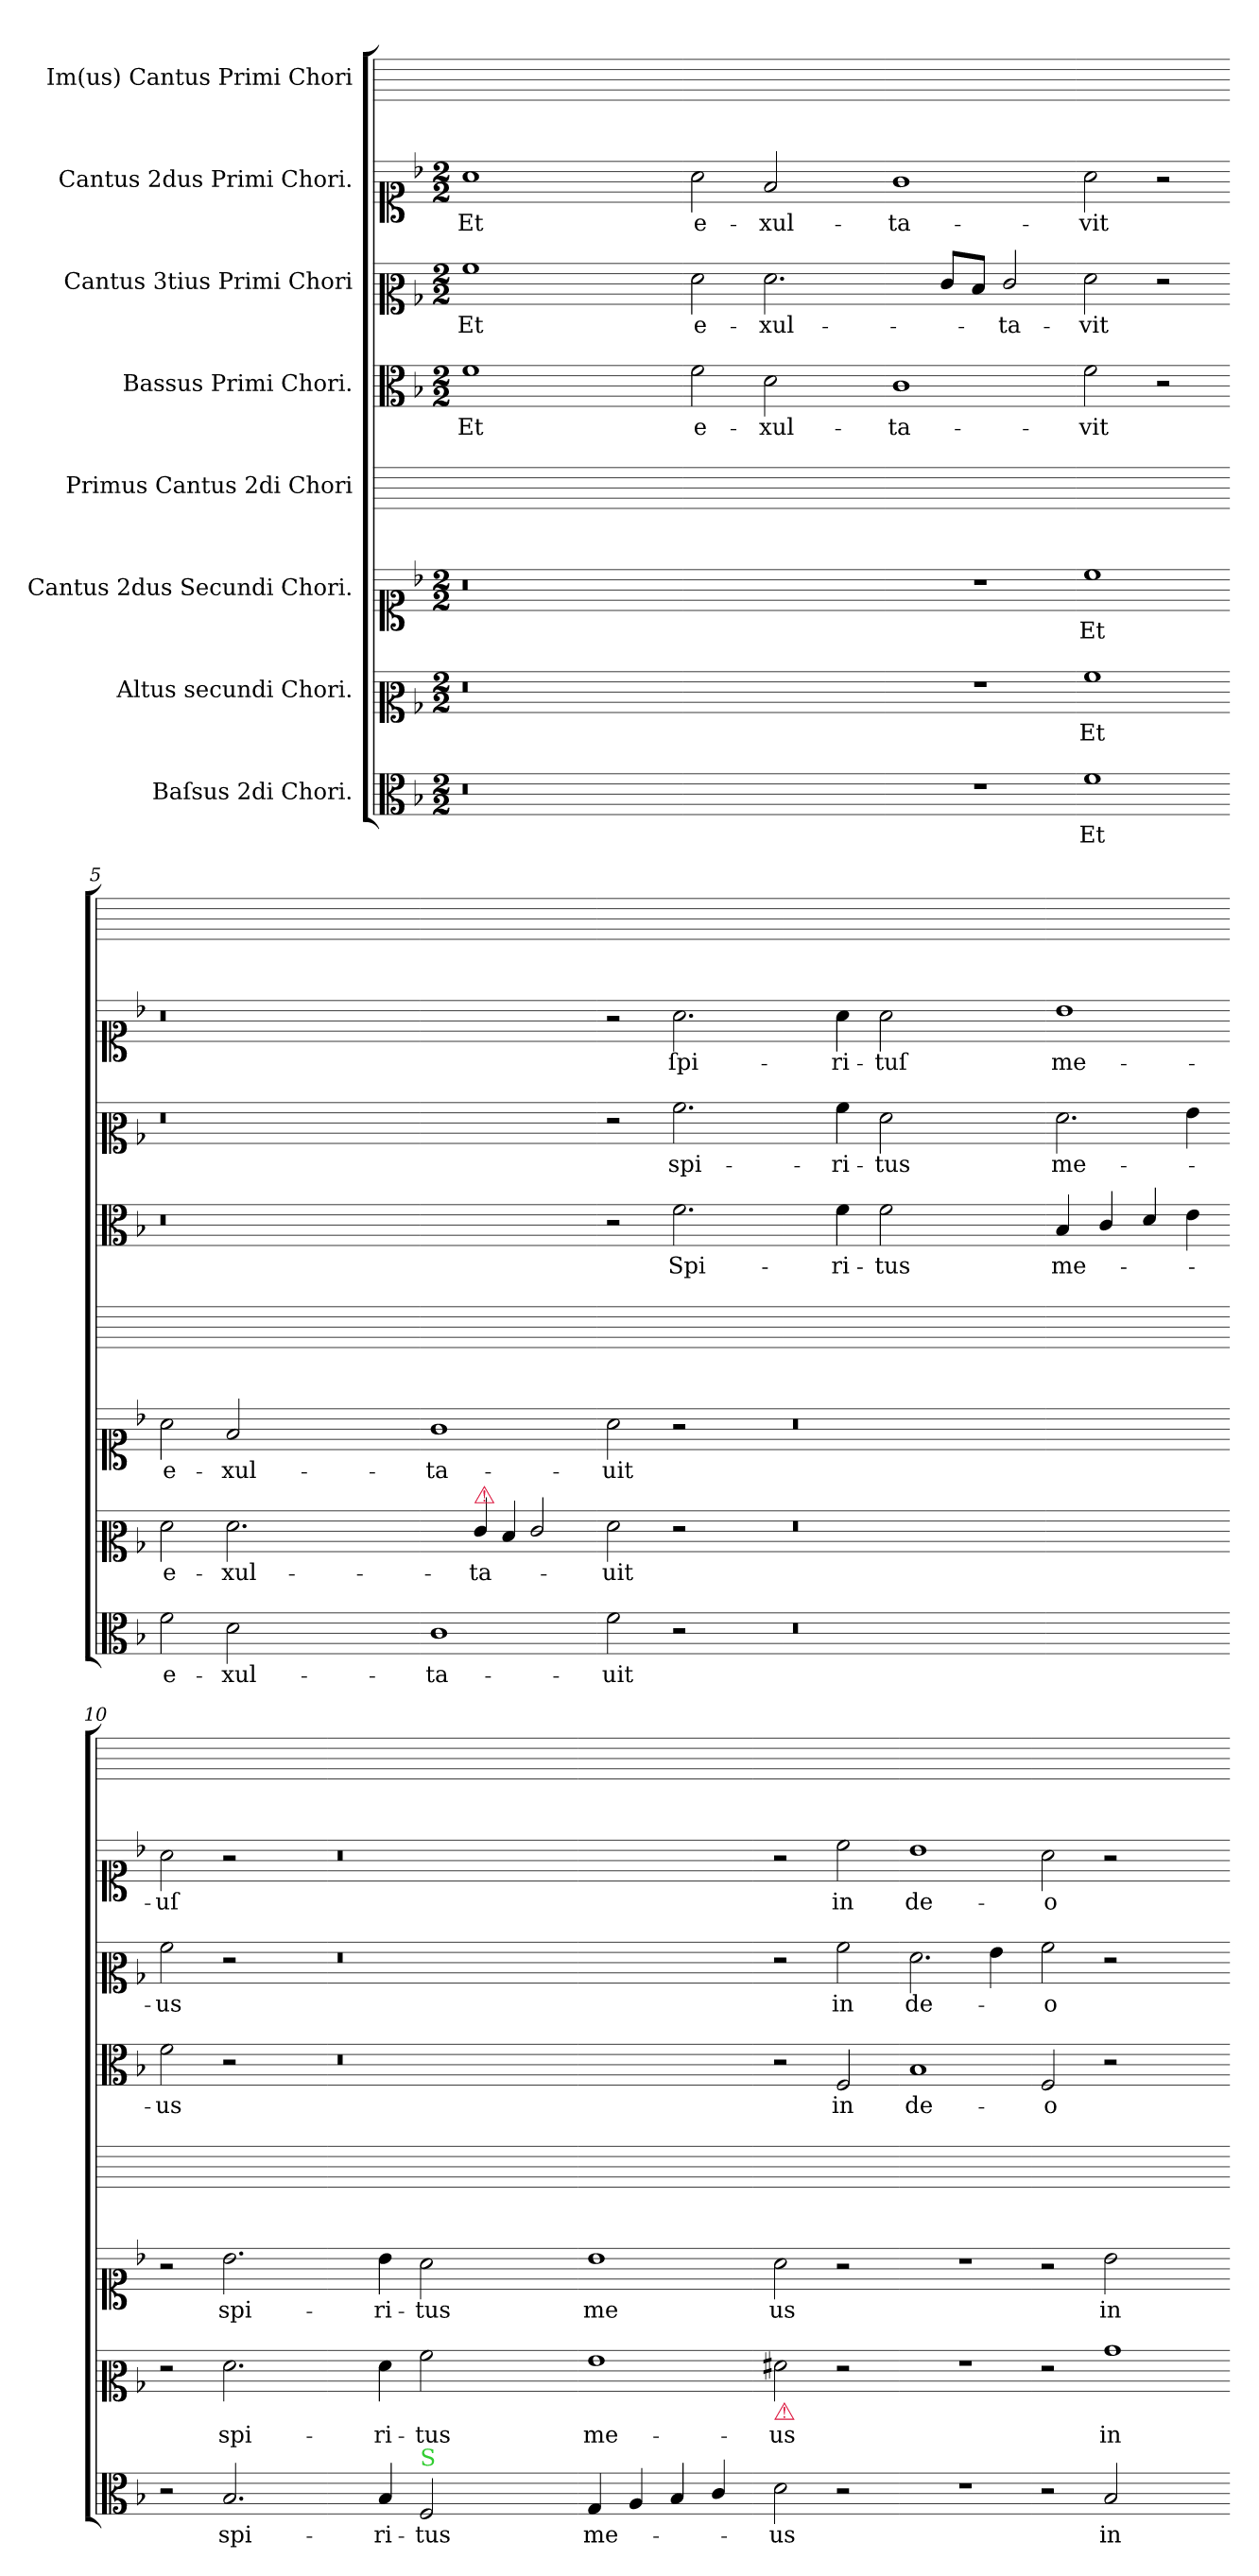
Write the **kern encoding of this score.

**kern	**text	**kern	**text	**kern	**text	**kern	**kern	**text	**kern	**text	**kern	**text	**kern
*part8	*part8	*part7	*part7	*part6	*part6	*part5	*part4	*part4	*part3	*part3	*part2	*part2	*part1
*staff8	*staff8	*staff7	*staff7	*staff6	*staff6	*staff5	*staff4	*staff4	*staff3	*staff3	*staff2	*staff2	*staff1
*I"Baſsus 2di Chori.	*	*I"Altus secundi Chori.	*	*I"Cantus 2dus Secundi Chori.	*	*I"Primus Cantus 2di Chori	*I"Bassus Primi Chori.	*	*I"Cantus 3tius Primi Chori	*	*I"Cantus 2dus Primi Chori.	*	*I"Im(us) Cantus Primi Chori
*clefC3	*	*clefC2	*	*clefC1	*	*	*clefC3	*	*clefC2	*	*clefC1	*	*
*k[b-]	*	*k[b-]	*	*k[b-]	*	*	*k[b-]	*	*k[b-]	*	*k[b-]	*	*
*F:	*	*F:	*	*F:	*	*	*F:	*	*F:	*	*F:	*	*
*M2/2	*	*M2/2	*	*M2/2	*	*	*M2/2	*	*M2/2	*	*M2/2	*	*
=1	=1	=1	=1	=1	=1	=1	=1	=1	=1	=1	=1	=1	=1
0r	.	0r	.	0r	.	1ryy	1f	Et	1a	Et	1a	Et	1ryy
.	.	.	.	.	.	1ryy	1ryy	.	1ryy	.	1ryy	.	1ryy
=2-	=2-	=2-	=2-	=2-	=2-	=2-	=2-	=2-	=2-	=2-	=2-	=2-	=2-
1ryy	.	1ryy	.	1ryy	.	2ryy	2f\	e-	2f\	e-	2a\	e-	1ryy
.	.	.	.	.	.	2ryy	2d\	-xul-	2.f\	-xul-	2f/	-xul-	.
4ryy	.	4ryy	.	4ryy	.	4ryy	4ryy	.	.	.	4ryy	.	4ryy
=3-	=3-	=3-	=3-	=3-	=3-	=3-	=3-	=3-	=3-	=3-	=3-	=3-	=3-
1r	.	1r	.	1r	.	1ryy	1c	-ta-	4ryy	.	1g	-ta-	1ryy
.	.	.	.	.	.	.	.	.	8e/L	.	.	.	.
.	.	.	.	.	.	.	.	.	8d/J	.	.	.	.
.	.	.	.	.	.	.	.	.	2e/	-ta-	.	.	.
=4-	=4-	=4-	=4-	=4-	=4-	=4-	=4-	=4-	=4-	=4-	=4-	=4-	=4-
1f	Et	1a	Et	1cc	Et	1ryy	2f\	-vit	2f\	-vit	2a\	-vit	1ryy
.	.	.	.	.	.	.	2r	.	2r	.	2r	.	.
=5-	=5-	=5-	=5-	=5-	=5-	=5-	=5-	=5-	=5-	=5-	=5-	=5-	=5-
2f\	e-	2f\	e-	2a\	e-	0ryy	0r	.	0r	.	0r	.	0ryy
2d\	-xul-	2.f\	-xul-	2f/	-xul-	.	.	.	.	.	.	.	.
1ryy	.	.	.	1ryy	.	.	.	.	.	.	.	.	.
.	.	2.ryy	.	.	.	.	.	.	.	.	.	.	.
=6-	=6-	=6-	=6-	=6-	=6-	=6-	=6-	=6-	=6-	=6-	=6-	=6-	=6-
1c	-ta-	4ryy	.	1g	-ta-	1ryy	1ryy	.	1ryy	.	1ryy	.	1ryy
!	!	!LO:TX:a:color=crimson:t=⚠	!	!	!	!	!	!	!	!	!	!	!
!	!	!LO:N:vis=4	!	!	!	!	!	!	!	!	!	!	!
.	.	8e/	-ta-	.	.	.	.	.	.	.	.	.	.
!	!	!LO:N:vis=4	!	!	!	!	!	!	!	!	!	!	!
.	.	8d/	.	.	.	.	.	.	.	.	.	.	.
.	.	2e/	.	.	.	.	.	.	.	.	.	.	.
=7-	=7-	=7-	=7-	=7-	=7-	=7-	=7-	=7-	=7-	=7-	=7-	=7-	=7-
2f\	-uit	2f\	-uit	2a\	-uit	2ryy	2r	.	2r	.	2r	.	2ryy
2r	.	2r	.	2r	.	2.ryy	2.f\	Spi-	2.a\	spi-	2.a\	ſpi-	2.ryy
4ryy	.	4ryy	.	4ryy	.	.	.	.	.	.	.	.	.
=8-	=8-	=8-	=8-	=8-	=8-	=8-	=8-	=8-	=8-	=8-	=8-	=8-	=8-
0r	.	0r	.	0r	.	4ryy	4ryy	.	4ryy	.	4ryy	.	4ryy
.	.	.	.	.	.	2.ryy	4f\	-ri-	4a\	-ri-	4a\	-ri-	2.ryy
.	.	.	.	.	.	.	2f\	-tus	2f\	-tus	2a\	tuſ	.
.	.	.	.	.	.	1ryy	1ryy	.	1ryy	.	1ryy	.	1ryy
=9-	=9-	=9-	=9-	=9-	=9-	=9-	=9-	=9-	=9-	=9-	=9-	=9-	=9-
1ryy	.	1ryy	.	1ryy	.	1ryy	4B-/	me-	2.f\	me-	1b-	me-	1ryy
.	.	.	.	.	.	.	4c/	.	.	.	.	.	.
.	.	.	.	.	.	.	4d/	.	.	.	.	.	.
.	.	.	.	.	.	.	4e\	.	4g\	.	.	.	.
=10-	=10-	=10-	=10-	=10-	=10-	=10-	=10-	=10-	=10-	=10-	=10-	=10-	=10-
2r	.	2r	.	2r	.	1ryy	2f\	-us	2a\	-us	2a\	uſ	1ryy
2.B-/	spi-	2.f\	spi-	2.b-\	spi-	.	2r	.	2r	.	2r	.	.
.	.	.	.	.	.	4ryy	4ryy	.	4ryy	.	4ryy	.	4ryy
=11-	=11-	=11-	=11-	=11-	=11-	=11-	=11-	=11-	=11-	=11-	=11-	=11-	=11-
4ryy	.	4ryy	.	4ryy	.	0ryy	0r	.	0r	.	0r	.	0ryy
4B-/	-ri-	4f\	-ri-	4b-\	-ri-	.	.	.	.	.	.	.	.
!LO:TX:a:color=limegreen:t=S	!	!	!	!	!	!	!	!	!	!	!	!	!
2F/	-tus	2a\	-tus	2a\	-tus	.	.	.	.	.	.	.	.
1ryy	.	1ryy	.	1ryy	.	.	.	.	.	.	.	.	.
=12-	=12-	=12-	=12-	=12-	=12-	=12-	=12-	=12-	=12-	=12-	=12-	=12-	=12-
4G/	me-	1g	me-	1b-	me	1ryy	1ryy	.	1ryy	.	1ryy	.	1ryy
4A/	.	.	.	.	.	.	.	.	.	.	.	.	.
4B-/	.	.	.	.	.	.	.	.	.	.	.	.	.
4c/	.	.	.	.	.	.	.	.	.	.	.	.	.
=13-	=13-	=13-	=13-	=13-	=13-	=13-	=13-	=13-	=13-	=13-	=13-	=13-	=13-
!	!	!LO:TX:b:color=crimson:t=⚠	!	!	!	!	!	!	!	!	!	!	!
2d\	-us	2f#X\	-us	2a\	us	1ryy	2r	.	2r	.	2r	.	1ryy
2r	.	2r	.	2r	.	.	2F/	in	2a\	in	2cc\	in	.
=14-	=14-	=14-	=14-	=14-	=14-	=14-	=14-	=14-	=14-	=14-	=14-	=14-	=14-
1r	.	1r	.	1r	.	1ryy	1B-	de-	2.f\	de-	1b-	de-	1ryy
.	.	.	.	.	.	.	.	.	4g\	.	.	.	.
=15-	=15-	=15-	=15-	=15-	=15-	=15-	=15-	=15-	=15-	=15-	=15-	=15-	=15-
2r	.	2r	.	2r	.	1ryy	2F/	-o	2a\	-o	2a\	-o	1ryy
2B-/	in	1b-\	in	2b-\	in	.	2r	.	2r	.	2r	.	.
2ryy	.	.	.	2ryy	.	2ryy	2ryy	.	2ryy	.	2ryy	.	2ryy
=-	=-	=-	=-	=-	=-	=-	=-	=-	=-	=-	=-	=-	=-
*-	*-	*-	*-	*-	*-	*-	*-	*-	*-	*-	*-	*-	*-
